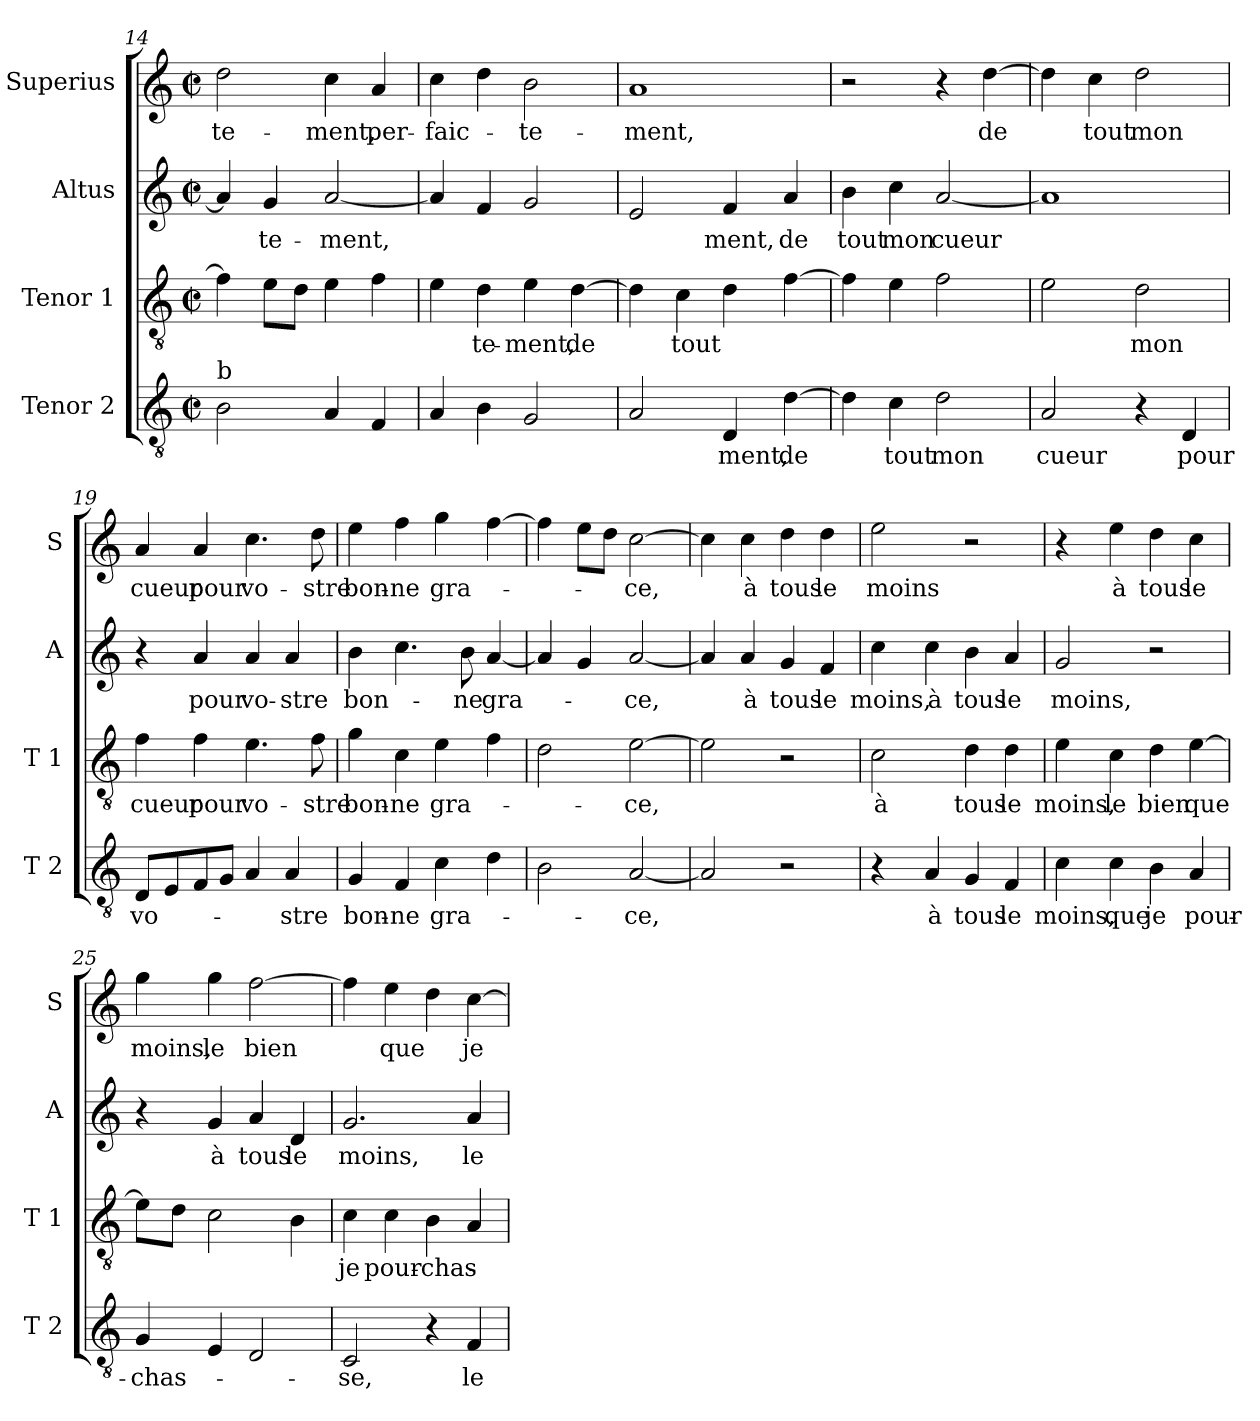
**kern	**text	**kern	**text	**kern	**text	**kern	**text
*part4	*part4	*part3	*part3	*part2	*part2	*part1	*part1
*staff4	*staff4	*staff3	*staff3	*staff2	*staff2	*staff1	*staff1
*I"Tenor 2	*	*I"Tenor 1	*	*I"Altus	*	*I"Superius	*
*I'T 2	*	*I'T 1	*	*I'A	*	*I'S	*
*clefGv2	*	*clefGv2	*	*clefG2	*	*clefG2	*
*k[]	*	*k[]	*	*k[]	*	*k[]	*
*C:	*	*C:	*	*C:	*	*C:	*
*M2/2	*	*M2/2	*	*M2/2	*	*M2/2	*
*met(c|)	*	*met(c|)	*	*met(c|)	*	*met(c|)	*
=14	=14	=14	=14	=14	=14	=14	=14
!LO:TX:a:t=b	!	!	!	!	!	!	!
2B\	.	4f\]	.	4a/]	.	2dd\	-te-
.	.	8e\L	.	4g/	-te-	.	.
.	.	8d\J	.	.	.	.	.
4A/	.	4e\	.	[2a/	-ment,	4cc\	-ment,
4F/	.	4f\	.	.	.	4a/	per-
!!LO:PB:g=z
=15	=15	=15	=15	=15	=15	=15	=15
4A/	.	4e\	.	4a/]	.	4cc\	-faic-
4B\	.	4d\	-te-	4f/	.	4dd\	.
2G/	.	4e\	-ment,	2g/	.	2b\	-te-
.	.	[4d\	de	.	.	.	.
=16	=16	=16	=16	=16	=16	=16	=16
2A/	.	4d\]	.	2e/	.	1a	-ment,
.	.	4c\	tout	.	.	.	.
4D/	-ment,	4d\	.	4f/	ment,	.	.
[4d\	de	[4f\	.	4a/	de	.	.
=17	=17	=17	=17	=17	=17	=17	=17
4d\]	.	4f\]	.	4b\	tout	2r	.
4c\	tout	4e\	.	4cc\	mon	.	.
2d\	mon	2f\	.	[2a/	cueur	4r	.
.	.	.	.	.	.	[4dd\	de
=18	=18	=18	=18	=18	=18	=18	=18
2A/	cueur	2e\	.	1a]	.	4dd\]	.
.	.	.	.	.	.	4cc\	tout
4r	.	2d\	mon	.	.	2dd\	mon
4D/	pour	.	.	.	.	.	.
=19	=19	=19	=19	=19	=19	=19	=19
8D/L	vo-	4f\	cueur	4r	.	4a/	cueur
8E/	.	.	.	.	.	.	.
8F/	.	4f\	pour	4a/	pour	4a/	pour
8G/J	.	.	.	.	.	.	.
4A/	.	4.e\	vo-	4a/	vo-	4.cc\	vo-
4A/	-stre	.	.	4a/	-stre	.	.
.	.	8f\	-stre	.	.	8dd\	-stre
!!LO:LB:g=z
=20	=20	=20	=20	=20	=20	=20	=20
4G/	bon-	4g\	bon-	4b\	bon-	4ee\	bon-
4F/	-ne	4c\	-ne	4.cc\	.	4ff\	-ne
4c\	gra-	4e\	gra-	.	.	4gg\	gra-
.	.	.	.	8b\	-ne	.	.
4d\	.	4f\	.	[4a/	gra-	[4ff\	.
=21	=21	=21	=21	=21	=21	=21	=21
2B\	.	2d\	.	4a/]	.	4ff\]	.
.	.	.	.	4g/	.	8ee\L	.
.	.	.	.	.	.	8dd\J	.
[2A/	-ce,	[2e\	-ce,	[2a/	-ce,	[2cc\	-ce,
=22	=22	=22	=22	=22	=22	=22	=22
2A/]	.	2e\]	.	4a/]	.	4cc\]	.
.	.	.	.	4a/	à	4cc\	à
2r	.	2r	.	4g/	tous	4dd\	tous
.	.	.	.	4f/	le	4dd\	le
=23	=23	=23	=23	=23	=23	=23	=23
4r	.	2c\	à	4cc\	moins,	2ee\	moins
4A/	à	.	.	4cc\	à	.	.
4G/	tous	4d\	tous	4b\	tous	2r	.
4F/	le	4d\	le	4a/	le	.	.
=24	=24	=24	=24	=24	=24	=24	=24
4c\	moins,	4e\	moins,	2g/	moins,	4r	.
4c\	que	4c\	le	.	.	4ee\	à
4B\	je	4d\	bien	2r	.	4dd\	tous
4A/	pour-	[4e\	que	.	.	4cc\	le
!!LO:LB:g=z
=25	=25	=25	=25	=25	=25	=25	=25
4G/	-chas-	8e\L]	.	4r	.	4gg\	moins,
.	.	8d\J	.	.	.	.	.
4E/	.	2c\	.	4g/	à	4gg\	le
2D/	.	.	.	4a/	tous	[2ff\	bien
.	.	4B\	.	4d/	le	.	.
=26	=26	=26	=26	=26	=26	=26	=26
2C/	-se,	4c\	je	2.g/	moins,	4ff\]	.
.	.	4c\	pour-	.	.	4ee\	que
4r	.	4B\	-chas-	.	.	4dd\	.
4F/	le	4A/	.	4a/	le	[4cc\	je
=	=	=	=	=	=	=	=
*-	*-	*-	*-	*-	*-	*-	*-
